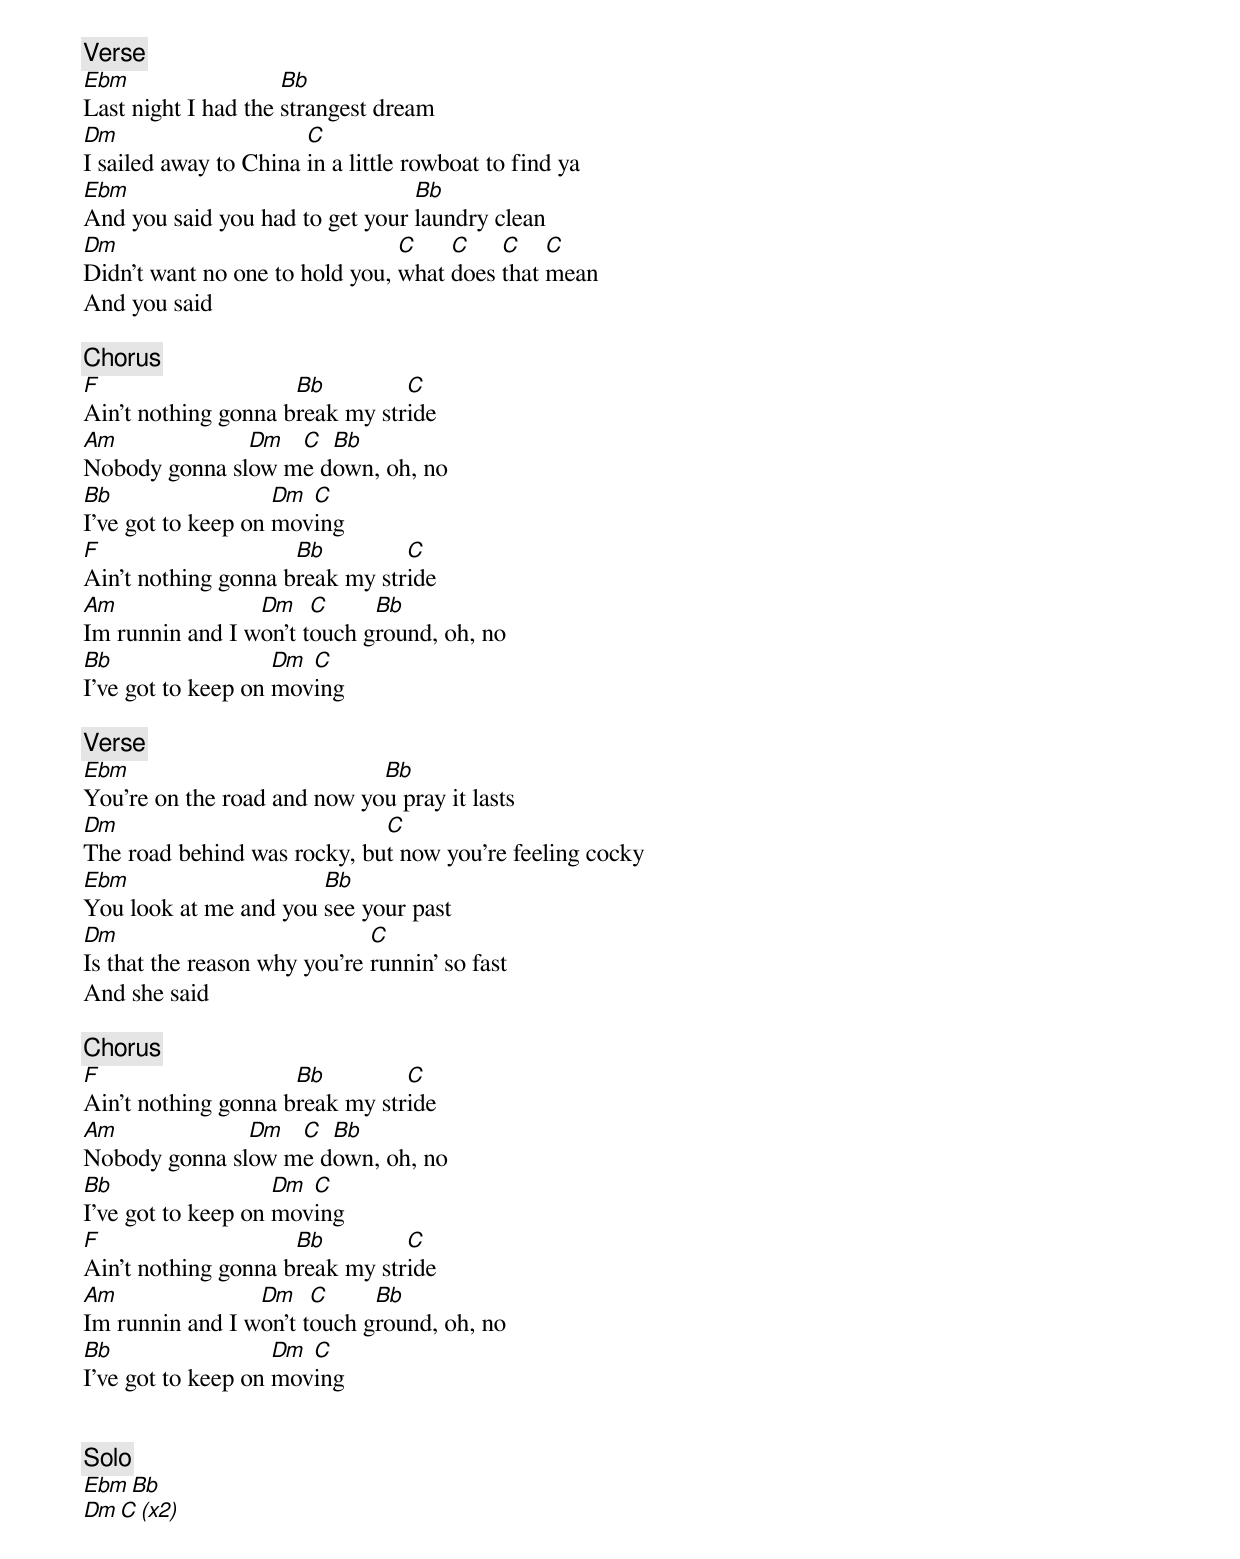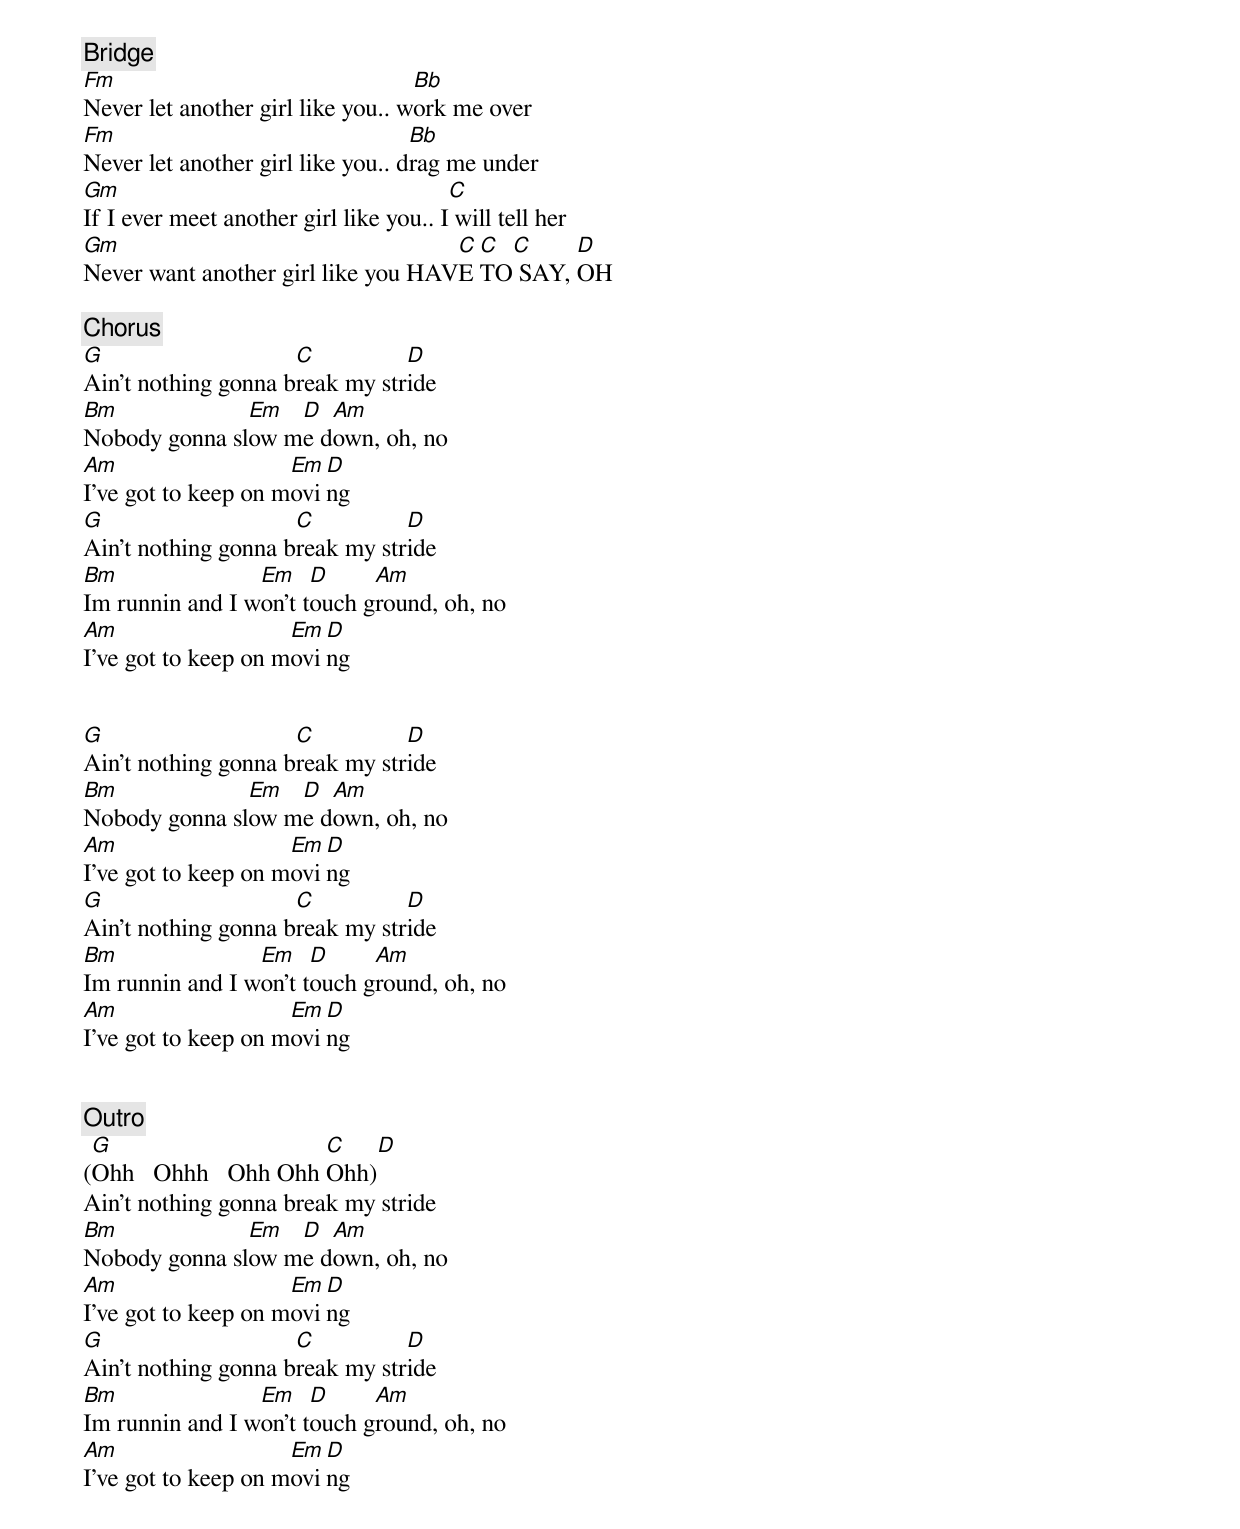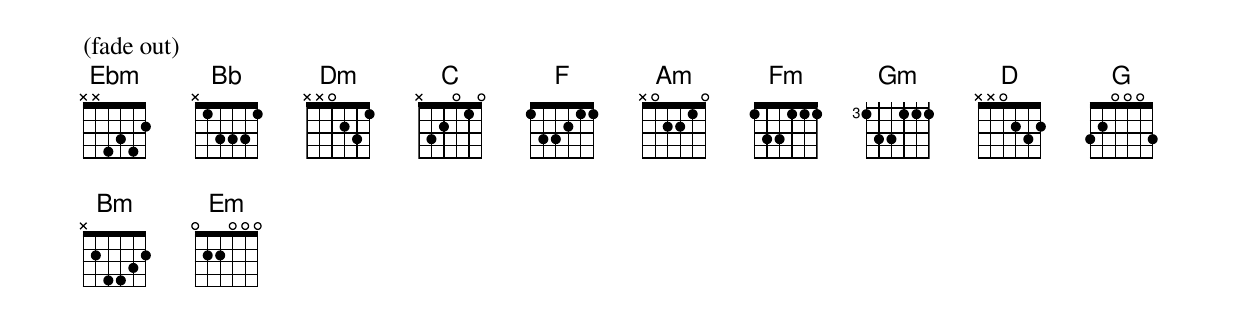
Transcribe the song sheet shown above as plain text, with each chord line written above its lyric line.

[Verse]
Ebm                  Bb
Last night I had the strangest dream
Dm                     C
I sailed away to China in a little rowboat to find ya
Ebm                              Bb
And you said you had to get your laundry clean
Dm                              C    C    C    C
Didn’t want no one to hold you, what does that mean
And you said

[Chorus]
F                    Bb         C
Ain’t nothing gonna break my stride
Am             Dm  C  Bb
Nobody gonna slow me down, oh, no
Bb                  Dm C
I’ve got to keep on moving
F                    Bb         C
Ain’t nothing gonna break my stride
Am               Dm    C     Bb
Im runnin and I won’t touch ground, oh, no
Bb                  Dm C
I’ve got to keep on moving

[Verse]
Ebm                          Bb
You’re on the road and now you pray it lasts
Dm                           C
The road behind was rocky, but now you’re feeling cocky
Ebm                    Bb
You look at me and you see your past
Dm                            C
Is that the reason why you’re runnin’ so fast
And she said

[Chorus]
F                    Bb         C
Ain’t nothing gonna break my stride
Am             Dm  C  Bb
Nobody gonna slow me down, oh, no
Bb                  Dm C
I’ve got to keep on moving
F                    Bb         C
Ain’t nothing gonna break my stride
Am               Dm    C     Bb
Im runnin and I won’t touch ground, oh, no
Bb                  Dm C
I’ve got to keep on moving


[Solo]
Ebm  Bb
Dm   C   (x2)

[Bridge]
Fm                                 Bb
Never let another girl like you.. work me over
Fm                                 Bb
Never let another girl like you.. drag me under
Gm                                      C
If I ever meet another girl like you.. I will tell her
Gm                                  C C C     D
Never want another girl like you HAVE TO SAY, OH

[Chorus]
G                    C          D
Ain’t nothing gonna break my stride
Bm             Em  D  Am
Nobody gonna slow me down, oh, no
Am                   Em D
I’ve got to keep on moving
G                    C          D
Ain’t nothing gonna break my stride
Bm               Em    D     Am
Im runnin and I won’t touch ground, oh, no
Am                   Em D
I’ve got to keep on moving


G                    C          D
Ain’t nothing gonna break my stride
Bm             Em  D  Am
Nobody gonna slow me down, oh, no
Am                   Em D
I’ve got to keep on moving
G                    C          D
Ain’t nothing gonna break my stride
Bm               Em    D     Am
Im runnin and I won’t touch ground, oh, no
Am                   Em D
I’ve got to keep on moving


[Outro]
 G                    C         D
(Ohh   Ohhh   Ohh Ohh Ohh)
Ain’t nothing gonna break my stride
Bm             Em  D  Am
Nobody gonna slow me down, oh, no
Am                   Em D
I’ve got to keep on moving
G                    C          D
Ain’t nothing gonna break my stride
Bm               Em    D     Am
Im runnin and I won’t touch ground, oh, no
Am                   Em D
I’ve got to keep on moving

(fade out)
